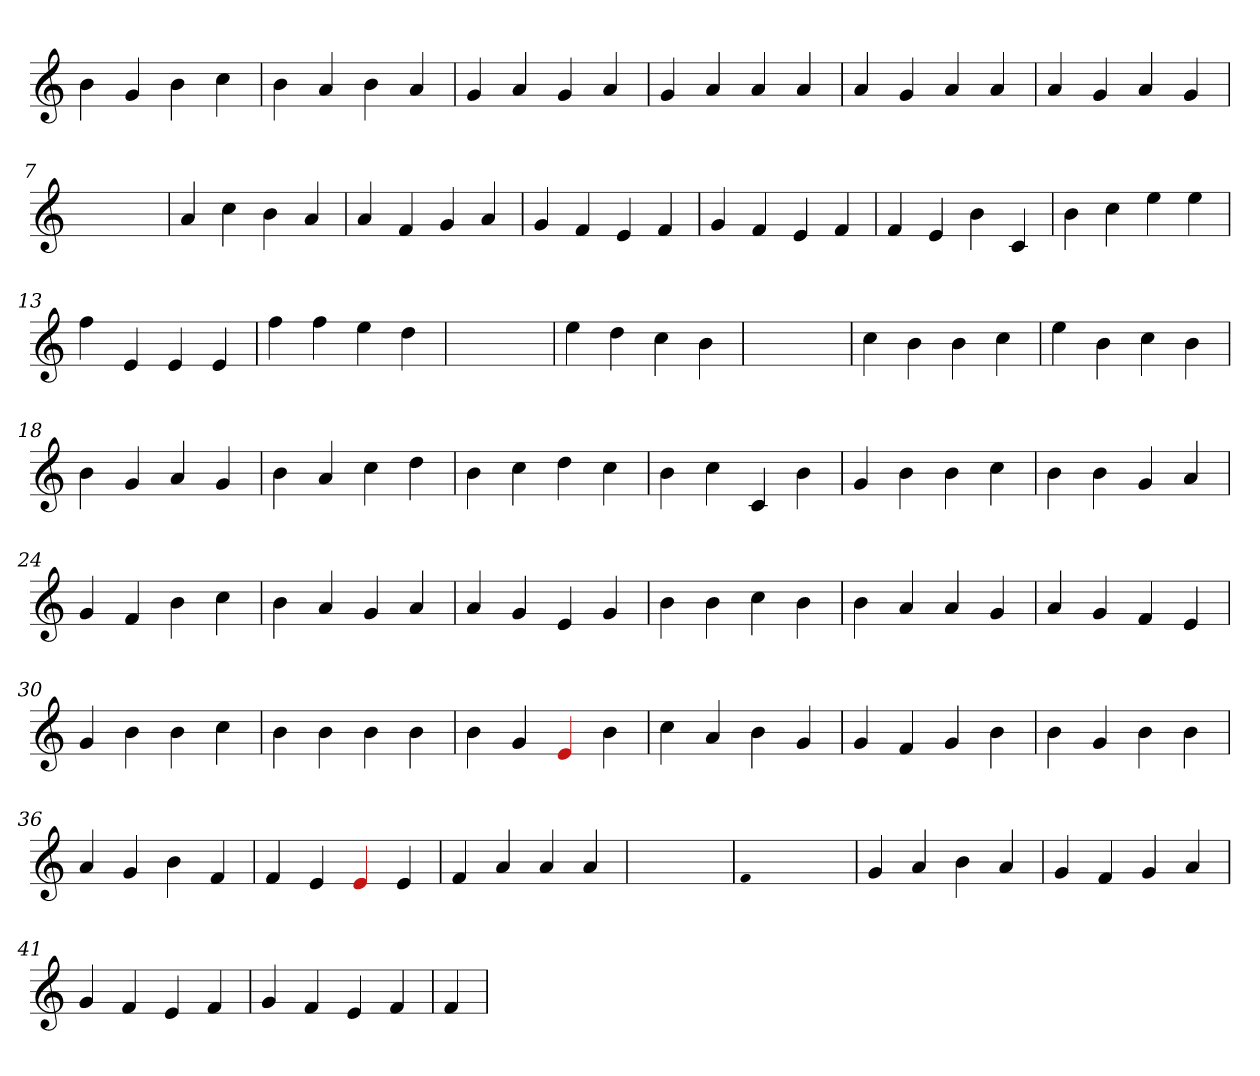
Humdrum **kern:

**kern
*part1
*staff1
*clefG2
=1
4b
4g
4b
4cc
=2
4b
4a
4b
4a
=3
4g
4a
4g
4a
=4
4g
4a
4a
4a
=5
4a
4g
4a
4a
=6
4a
4g
4a
4g
=7
1ryy
=7
4a
4cc
4b
4a
=8
4a
4f
4g
4a
=9
4g
4f
4e
4f
=10
4g
4f
4e
4f
=11
4f
4e
4b
4c
=12
4b
4cc
4ee
4ee
=13
4ff
4e
4e
4e
=14
4ff
4ff
4ee
4dd
=15
1ryy
=15
4ee
4dd
4cc
4b
=16
1ryy
=16
4cc
4b
4b
4cc
=17
4ee
4b
4cc
4b
=18
4b
4g
4a
4g
=19
4b
4a
4cc
4dd
=20
4b
4cc
4dd
4cc
=21
4b
4cc
4c
4b
=22
4g
4b
4b
4cc
=23
4b
4b
4g
4a
=24
4g
4f
4b
4cc
=25
4b
4a
4g
4a
=26
4a
4g
4e
4g
=27
4b
4b
4cc
4b
=28
4b
4a
4a
4g
=29
4a
4g
4f
4e
=30
4g
4b
4b
4cc
=31
4b
4b
4b
4b
=32
4b
4g
4Re
4b
=33
4cc
4a
4b
4g
=34
4g
4f
4g
4b
=35
4b
4g
4b
4b
=36
4a
4g
4b
4f
=37
4f
4e
4Re
4e
=38
4f
4a
4a
4a
=39
1ryy
=39
qqf
1ryy
=39
4g
4a
4b
4a
=40
4g
4f
4g
4a
=41
4g
4f
4e
4f
=42
4g
4f
4e
4f
=43
4f
=
*-
